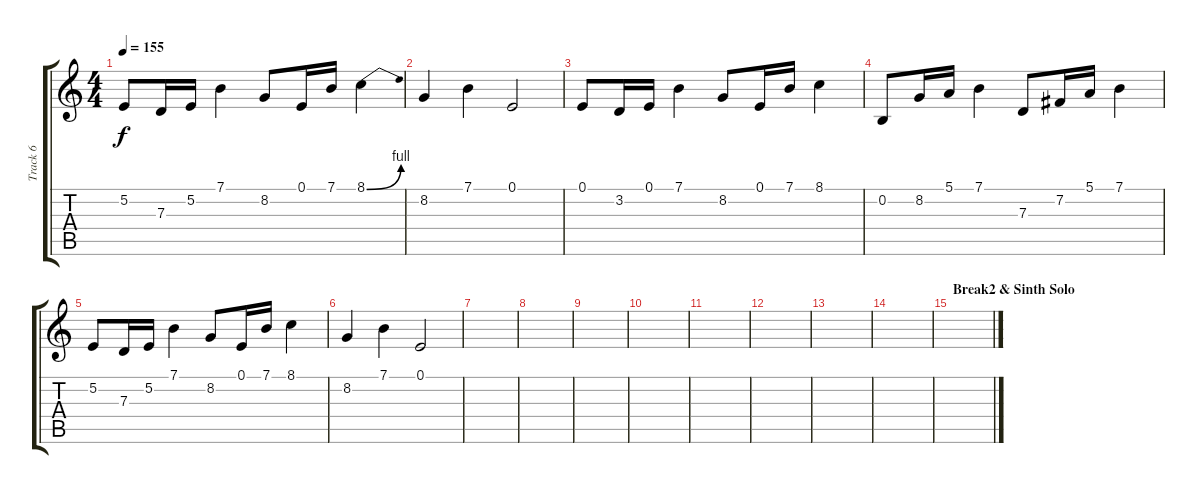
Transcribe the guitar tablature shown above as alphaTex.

\track ("Track 6" "Track 6") {instrument brasssection}
\staff {score tabs}
\tuning (E4 B3 G3 D3 A2 E2) {hide}
\ts (4 4)
\tempo 155
\clef g2
\ks c
5.2.8{dy f} 7.3.16 5.2.16 7.1.4 8.2.8 0.1.16 7.1.16 8.1{be (bend 0 0 60 4)}.4 |
8.2.4 7.1.4 0.1.2 |
0.1.8 3.2.16 0.1.16 7.1.4 8.2.8 0.1.16 7.1.16 8.1.4 |
0.2.8 8.2.16 5.1.16 7.1.4 7.3.8 7.2.16 5.1.16 7.1.4 |
5.2.8 7.3.16 5.2.16 7.1.4 8.2.8 0.1.16 7.1.16 8.1.4 |
8.2.4 7.1.4 0.1.2 |
|
|
|
|
|
|
|
|
\section ("" "Break2 & Sinth Solo")
